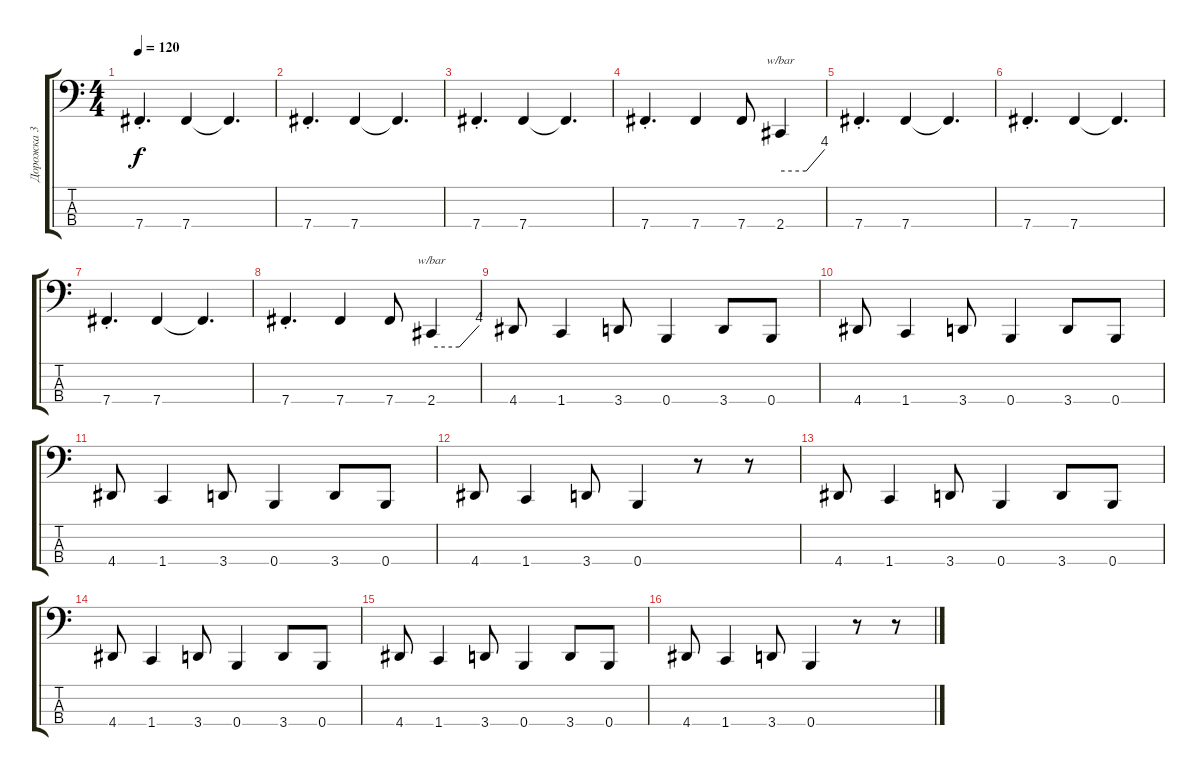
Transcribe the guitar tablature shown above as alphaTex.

\track ("Дорожка 3" "Дорожка 3") {instrument electricbasspick}
\staff {score tabs}
\tuning (E2 B1 Gb1 B0) {hide}
\ts (4 4)
\tempo 120
\clef f4
\ks c
7.4{st}.4{d dy f} 7.4.4 7.4{t}.4{d} |
7.4{st}.4{d} 7.4.4 7.4{t}.4{d} |
7.4{st}.4{d} 7.4.4 7.4{t}.4{d} |
7.4{st}.4{d} 7.4.4 7.4.8 2.4.4{tbe (custom default 0 0 35 0 60 16)} |
7.4{st}.4{d} 7.4.4 7.4{t}.4{d} |
7.4{st}.4{d} 7.4.4 7.4{t}.4{d} |
7.4{st}.4{d} 7.4.4 7.4{t}.4{d} |
7.4{st}.4{d} 7.4.4 7.4.8 2.4.4{tbe (custom default 0 0 35 0 60 16)} |
4.4.8 1.4.4 3.4.8 0.4.4 3.4.8 0.4.8 |
4.4.8 1.4.4 3.4.8 0.4.4 3.4.8 0.4.8 |
4.4.8 1.4.4 3.4.8 0.4.4 3.4.8 0.4.8 |
4.4.8 1.4.4 3.4.8 0.4.4 r.8 r.8 |
4.4.8 1.4.4 3.4.8 0.4.4 3.4.8 0.4.8 |
4.4.8 1.4.4 3.4.8 0.4.4 3.4.8 0.4.8 |
4.4.8 1.4.4 3.4.8 0.4.4 3.4.8 0.4.8 |
4.4.8 1.4.4 3.4.8 0.4.4 r.8 r.8
